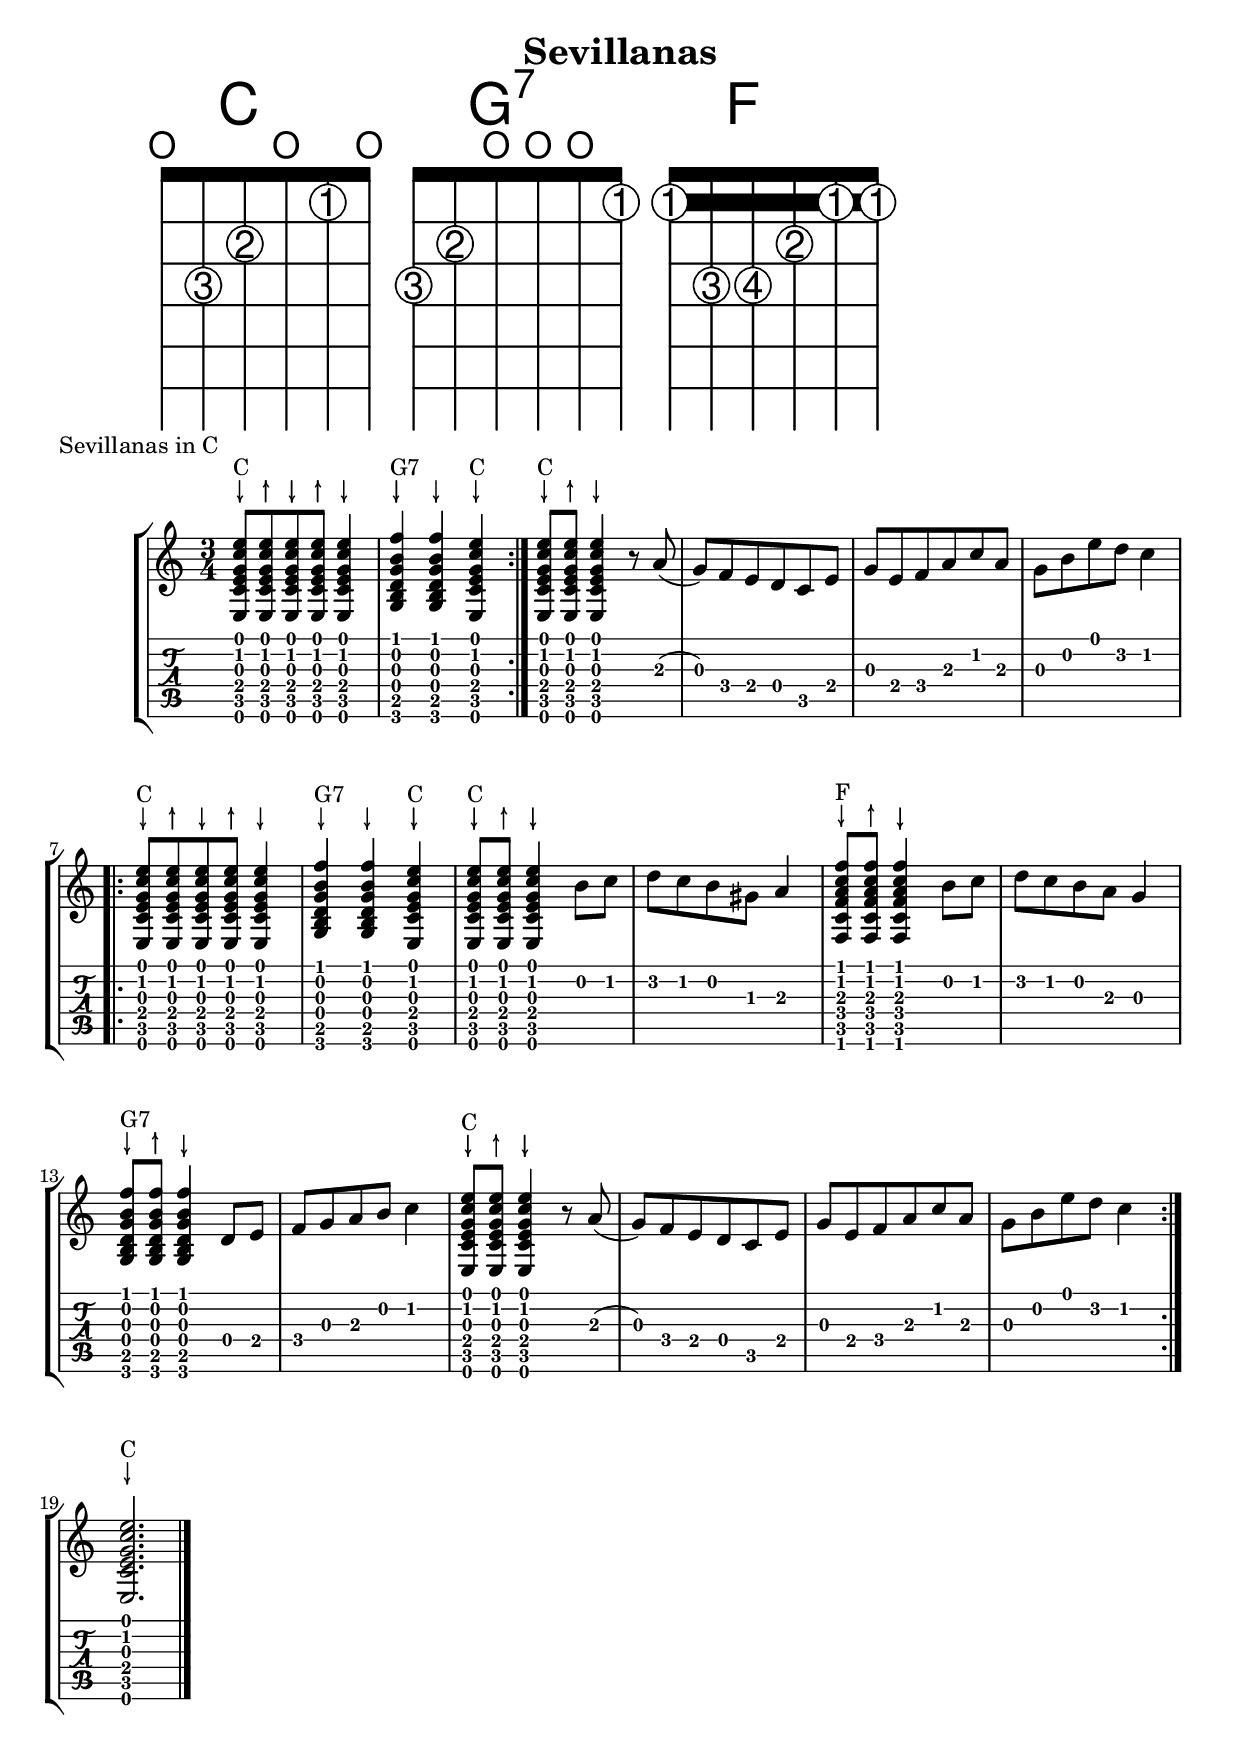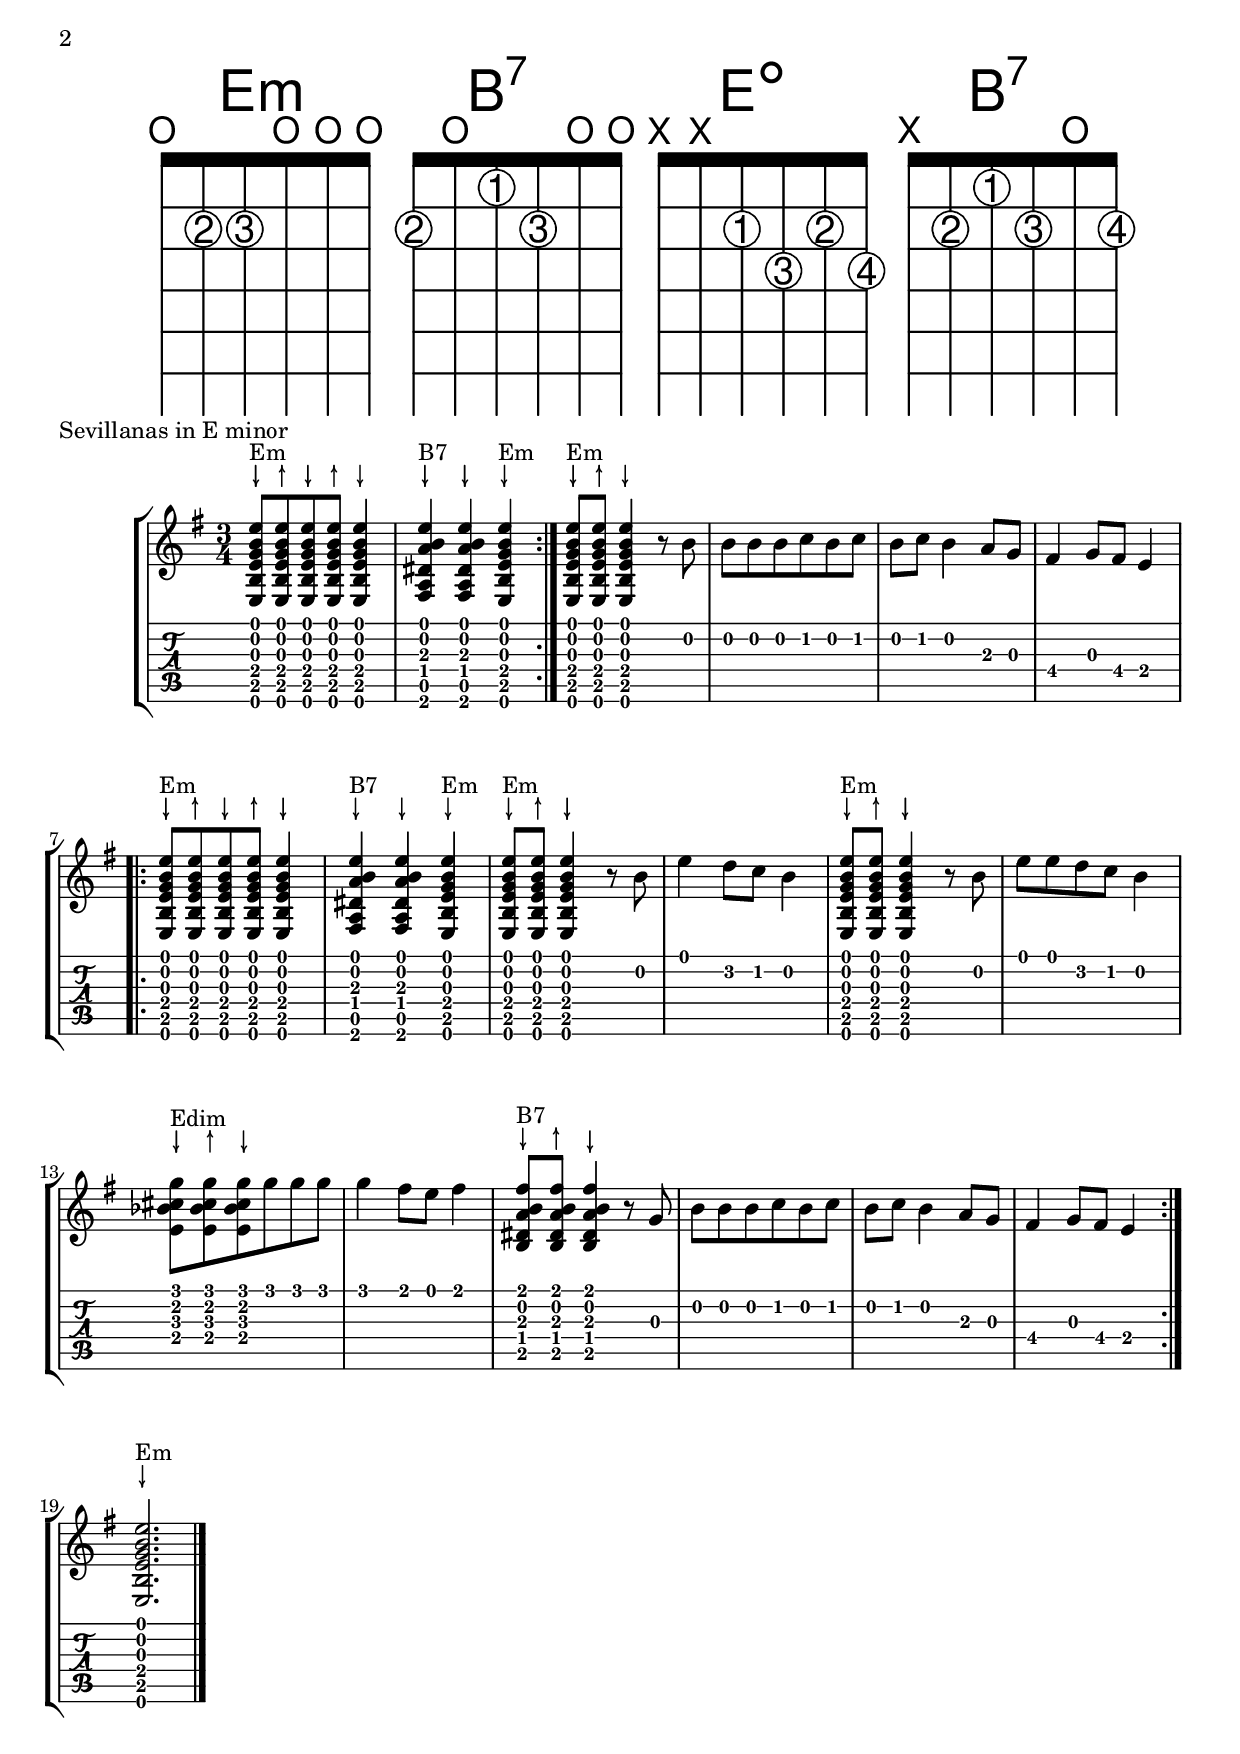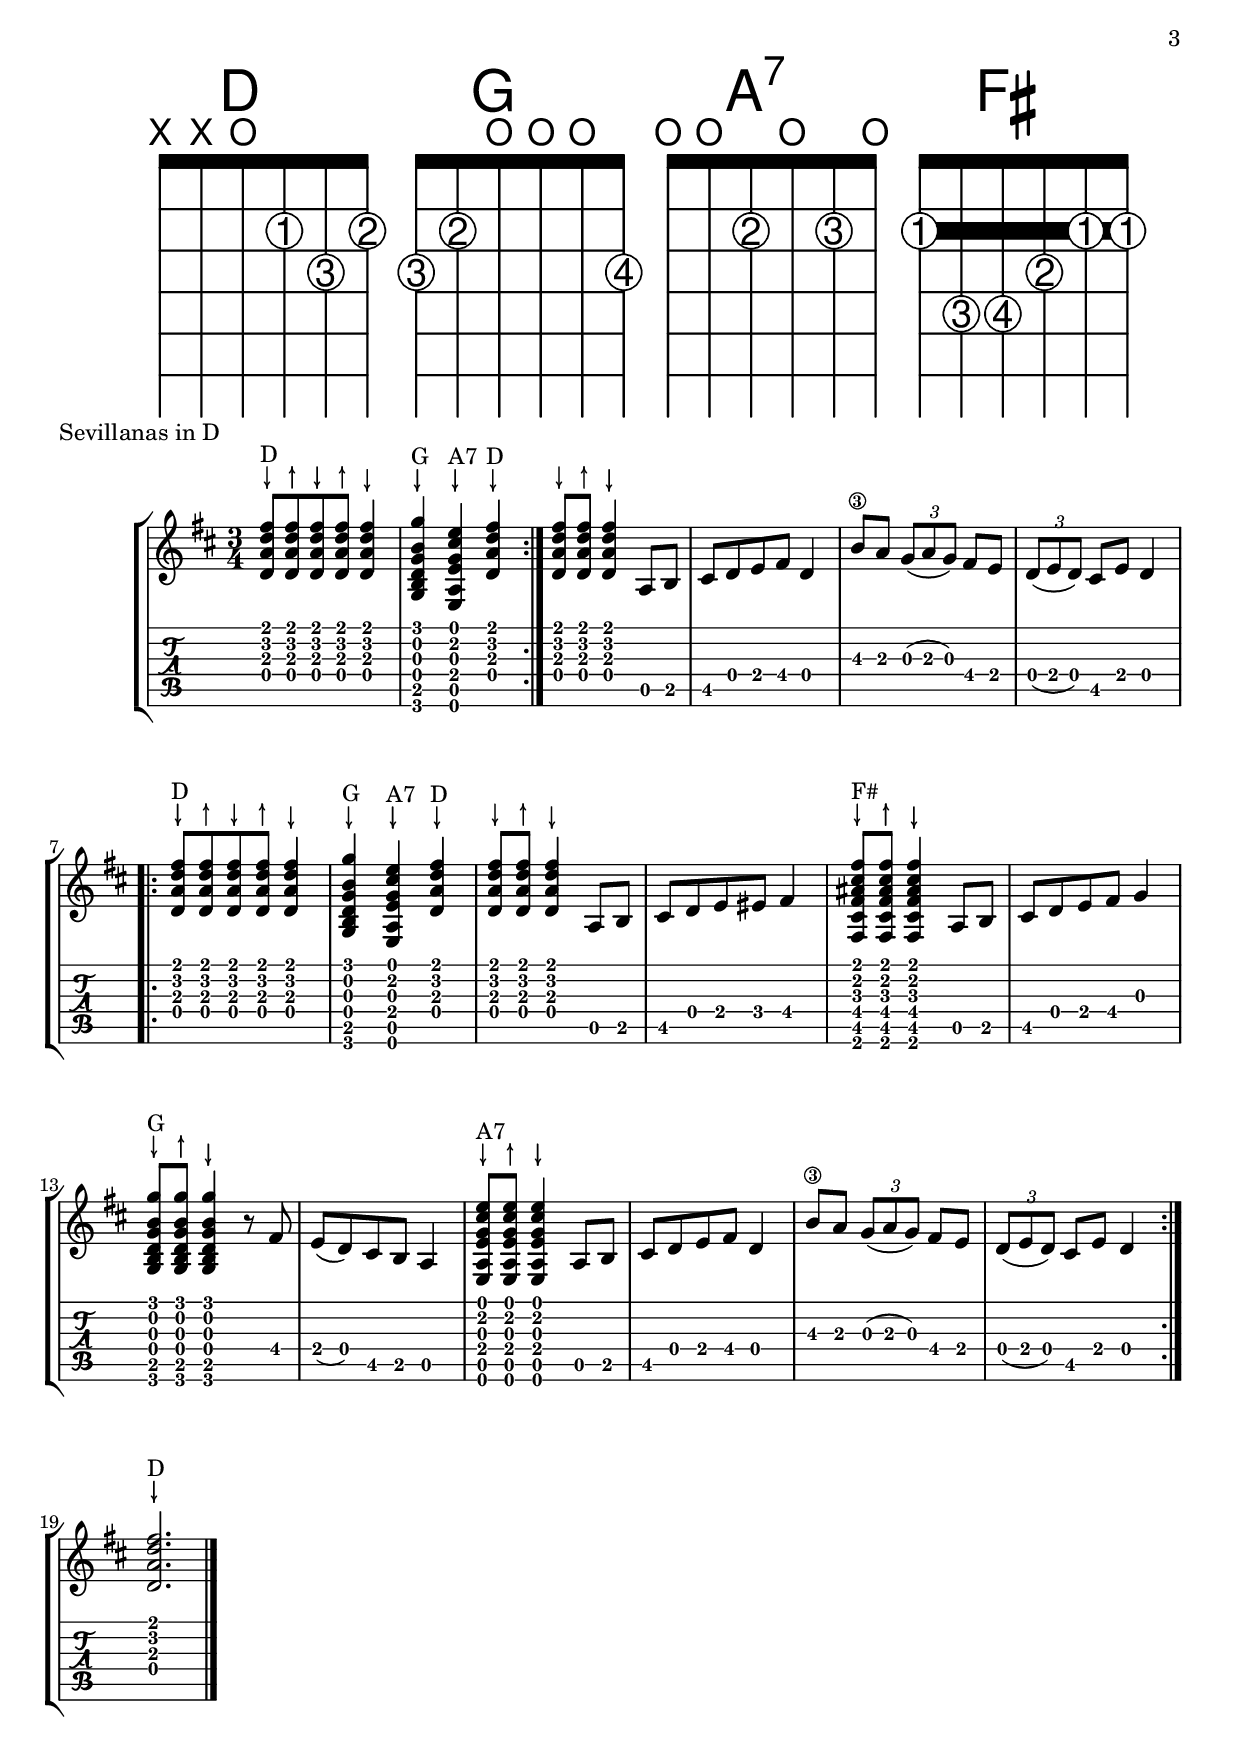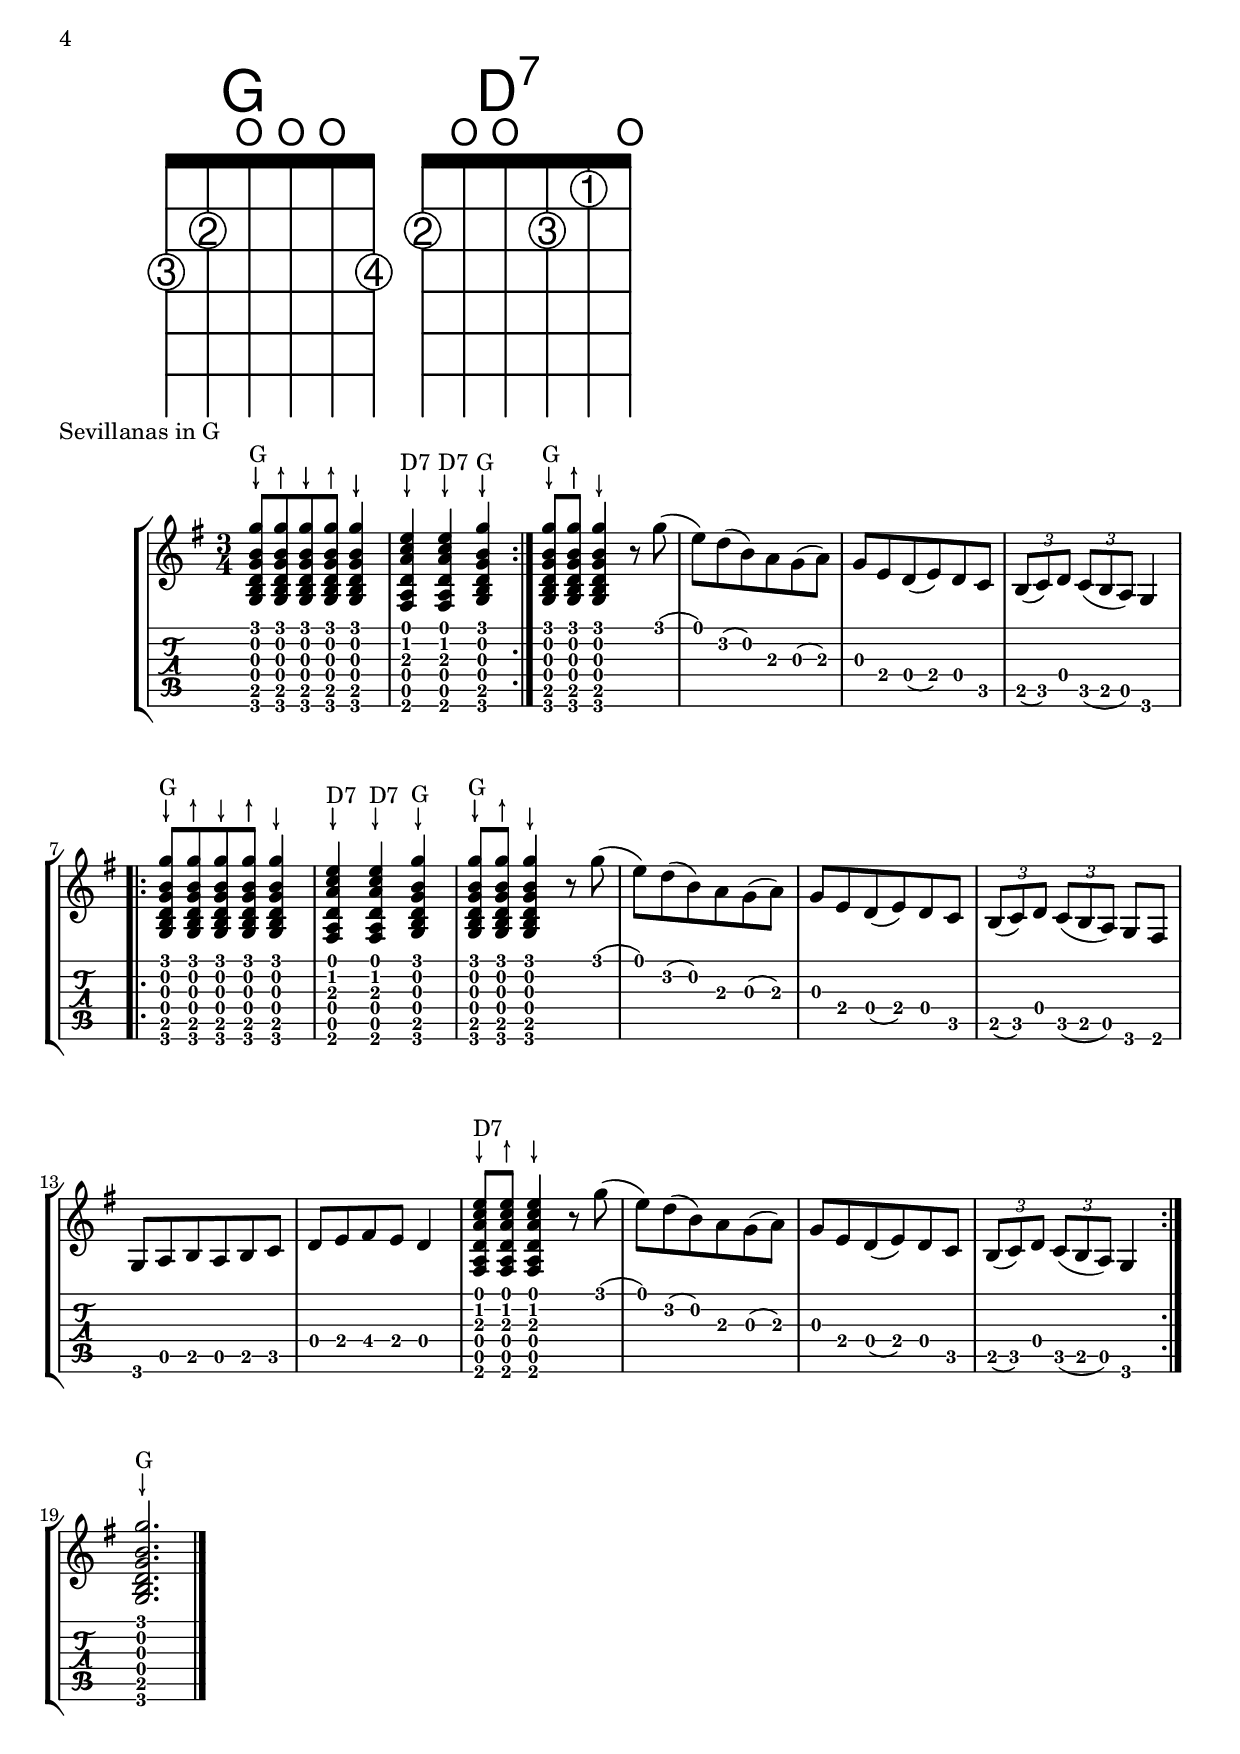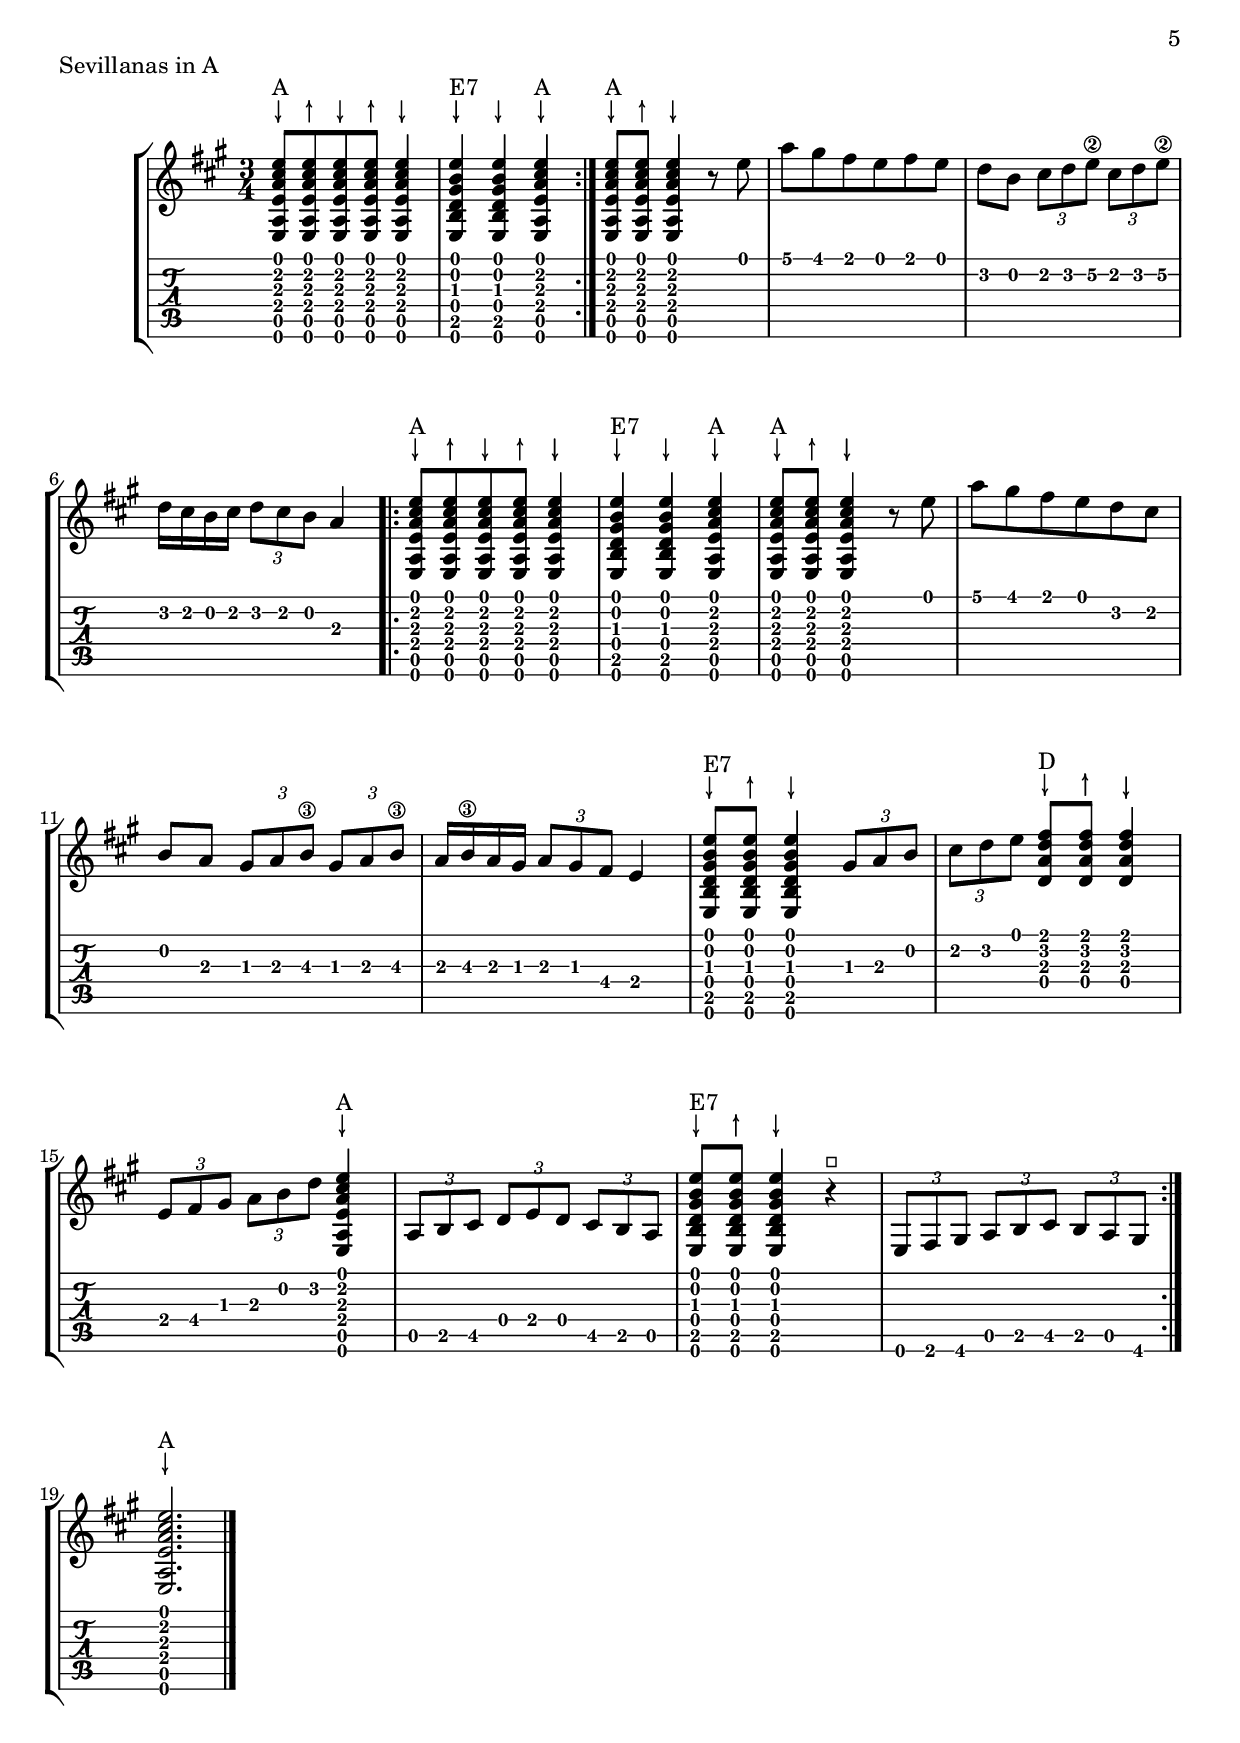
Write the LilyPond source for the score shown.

\version "2.24.1"
\header {
  title = "Sevillanas"
  composer = ""
  arranger = ""
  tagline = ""
}

\include "common.ly"

#(define custom-fretboard-table-C (make-fretboard-table))
\storePredefinedDiagram #custom-fretboard-table-C
  \chordmode{c}
  #guitar-tuning
  #'(
      (open 6)
      (place-fret 5 3 3)
      (place-fret 4 2 2)
      (open 3)
      (place-fret 2 1 1)
      (open 1))

#(define custom-fretboard-table-G7 (make-fretboard-table))
\storePredefinedDiagram #custom-fretboard-table-G7
  \chordmode{g:7}
  #guitar-tuning
  #'(
      (place-fret 6 3 3)
      (place-fret 5 2 2)
      (open 4)
      (open 3)
      (open 2)
      (place-fret 1 1 1))

#(define custom-fretboard-table-F (make-fretboard-table))
\storePredefinedDiagram #custom-fretboard-table-F
  \chordmode{f}
  #guitar-tuning
  #'(
      (barre 1 6 1)
      (place-fret 6 1 1)
      (place-fret 5 3 3)
      (place-fret 4 3 4)
      (place-fret 3 2 2)
      (place-fret 2 1 1)
      (place-fret 1 1 1))

#(define custom-fretboard-table-Em (make-fretboard-table))
\storePredefinedDiagram #custom-fretboard-table-Em
  \chordmode{e:m}
  #guitar-tuning
  #'(
      (open 6)
      (place-fret 5 2 2)
      (place-fret 4 2 3)
      (open 3)
      (open 2)
      (open 1))

#(define custom-fretboard-table-B7 (make-fretboard-table))
\storePredefinedDiagram #custom-fretboard-table-B7
  \chordmode{b:7}
  #guitar-tuning
  #'(
      
      (place-fret 6 2 2)
      (open 5)
      (place-fret 4 1 1)
      (place-fret 3 2 3)
      (open 2)
      (open 1))

#(define custom-fretboard-table-Edim (make-fretboard-table))
\storePredefinedDiagram #custom-fretboard-table-Edim
  \chordmode{e:dim}
  #guitar-tuning
  #'(
      
      (mute 6)
      (mute 5)
      (place-fret 4 2 1)
      (place-fret 3 3 3)
      (place-fret 2 2 2)
      (place-fret 1 3 4))

#(define custom-fretboard-table-B7v2 (make-fretboard-table))
\storePredefinedDiagram #custom-fretboard-table-B7v2
  \chordmode{b:7}
  #guitar-tuning
  #'(
      
      (mute 6)
      (place-fret 5 2 2)
      (place-fret 4 1 1)
      (place-fret 3 2 3)
      (open 2)
      (place-fret 1 2 4))

#(define custom-fretboard-table-D (make-fretboard-table))
\storePredefinedDiagram #custom-fretboard-table-D
  \chordmode{d}
  #guitar-tuning
  #'(
      
      (mute 6)
      (mute 5)
      (open 4)
      (place-fret 3 2 1)
      (place-fret 2 3 3)
      (place-fret 1 2 2))

#(define custom-fretboard-table-G (make-fretboard-table))
\storePredefinedDiagram #custom-fretboard-table-G
  \chordmode{g}
  #guitar-tuning
  #'(
      (place-fret 6 3 3)
      (place-fret 5 2 2)
      (open 4)
      (open 3)
      (open 2)
      (place-fret 1 3 4))

#(define custom-fretboard-table-A7 (make-fretboard-table))
\storePredefinedDiagram #custom-fretboard-table-A7
  \chordmode{a:7}
  #guitar-tuning
  #'(
      (open 6)
      (open 5)
      (place-fret 4 2 2)
      (open 3)
      (place-fret 2 2 3)
      (open 1))

#(define custom-fretboard-table-Fsharp (make-fretboard-table))
\storePredefinedDiagram #custom-fretboard-table-Fsharp
  \chordmode{fis}
  #guitar-tuning
  #'(
      (barre 1 6 2)
      (place-fret 6 2 1)
      (place-fret 5 4 3)
      (place-fret 4 4 4)
      (place-fret 3 3 2)
      (place-fret 2 2 1)
      (place-fret 1 2 1))

#(define custom-fretboard-table-D7 (make-fretboard-table))
\storePredefinedDiagram #custom-fretboard-table-D7
  \chordmode{d:7}
  #guitar-tuning
  #'(
      
      (place-fret 6 2 2)
      (open 5)
      (open 4)
      (place-fret 3 2 3)
      (place-fret 2 1 1)
      (open 1))

in_c={
  \key c \major
  \time 3/4
  
  \set strokeFingerOrientations = #'(up)
  
  \repeat volta 2 {
    <e c' e' g' c'' e''\RHd>8^"C" <e c' e' g' c'' e''\RHu> <e c' e' g' c'' e''\RHd><e c' e' g' c'' e''\RHu> <e c' e' g' c'' e''\RHd>4 |
    <g b d' g' b' f''\RHd>4^"G7" <g b d' g' b' f''\RHd> <e c' e' g' c'' e''\RHd>^"C" |
  }
  <e c' e' g' c'' e''\RHd>8^"C" <e c' e' g' c'' e''\RHu>8 <e c' e' g' c'' e''\RHd>4 r8 a'( |
  g'8) f' e' d' c' e' | g'8 e' f' a' c'' a' | g'8 b' e'' d'' c''4 |
  
  \repeat volta 3 {
    <e c' e' g' c'' e''\RHd>8^"C" <e c' e' g' c'' e''\RHu> <e c' e' g' c'' e''\RHd><e c' e' g' c'' e''\RHu> <e c' e' g' c'' e''\RHd>4 |
    <g b d' g' b' f''\RHd>4^"G7" <g b d' g' b' f''\RHd> <e c' e' g' c'' e''\RHd>^"C" |
    <e c' e' g' c'' e''\RHd>8^"C" <e c' e' g' c'' e''\RHu>8 <e c' e' g' c'' e''\RHd>4 b'8 c'' |
    d''8 c'' b' gis' a'4 |
    
    <f c' f' a' c'' f''\RHd>8^"F" <f c' f' a' c'' f''\RHu>8 <f c' f' a' c'' f''\RHd>4 b'8 c'' |
    d''8 c'' b' a' g'4 |
    <g b d' g' b' f''\RHd>8^"G7" <g b d' g' b' f''\RHu>8 <g b d' g' b' f''\RHd>4 d'8 e' |
    f'8 g' a' b' c''4 |
    
    <e c' e' g' c'' e''\RHd>8^"C" <e c' e' g' c'' e''\RHu>8 <e c' e' g' c'' e''\RHd>4 r8 a'( |
    g'8) f' e' d' c' e' | g'8 e' f' a' c'' a' | g'8 b' e'' d'' c''4 |
  }
   <e c' e' g' c'' e''\RHd>2.^"C" \bar "|."
}

in_em={
  \key e \minor
  \time 3/4
  
  \set strokeFingerOrientations = #'(up)
  
  \repeat volta 2 {
    <e b e' g' b' e''\RHd>8^"Em" <e b e' g' b' e''\RHu>8 <e b e' g' b' e''\RHd>8 <e b e' g' b' e''\RHu>8 <e b e' g' b' e''\RHd>4 |
    <fis a dis' a' b' e''\RHd>4^"B7" <fis a dis' a' b' e''\RHd>4 <e b e' g' b' e''\RHd>^"Em" |
  }
  <e b e' g' b' e''\RHd>8^"Em" <e b e' g' b' e''\RHu>8 <e b e' g' b' e''\RHd>4 r8 b' |
  b'8 b' b' c'' b' c'' | b' c'' b'4 a'8 g' | fis'4 g'8 fis' e'4 |
  
  \repeat volta 3 {
     
    <e b e' g' b' e''\RHd>8^"Em" <e b e' g' b' e''\RHu>8 <e b e' g' b' e''\RHd>8 <e b e' g' b' e''\RHu>8 <e b e' g' b' e''\RHd>4 |
    <fis a dis' a' b' e''\RHd>4^"B7" <fis a dis' a' b' e''\RHd>4 <e b e' g' b' e''\RHd>^"Em" |
    <e b e' g' b' e''\RHd>8^"Em" <e b e' g' b' e''\RHu>8 <e b e' g' b' e''\RHd>4 r8 b' |
    e''4 d''8 c'' b'4 |
    <e b e' g' b' e''\RHd>8^"Em" <e b e' g' b' e''\RHu>8 <e b e' g' b' e''\RHd>4 r8 b' |
    e''8 e'' d'' c'' b'4 |
    <e' bes' cis'' g''\RHd>8^"Edim" <e' bes' cis'' g''\RHu>8 <e' bes' cis'' g''\RHd>8 g'' g'' g'' |
    g''4 fis''8 e'' fis''4 |
    <b dis' a' b' fis''\RHd>8^"B7" <b dis' a' b' fis''\RHu>8 <b dis' a' b' fis''\RHd>4 r8 g' |
    b'8 b' b' c'' b' c'' b' c'' b'4 a'8 g' |
    fis'4 g'8 fis' e'4 |
  }
  <e b e' g' b' e''\RHd>2.^"Em"  \bar "|."
}

in_d={
  \key d \major
  \time 3/4
  
  \set strokeFingerOrientations = #'(up)
  
  \repeat volta 2 {
    <d' a' d'' fis''\RHd>8^"D" <d' a' d'' fis''\RHu>8 <d' a' d'' fis''\RHd>8 <d' a' d'' fis''\RHu>8 <d' a' d'' fis''\RHd>4 |
    <g b d' g' b' g''\RHd>4^"G" <e a e' g' cis'' e''\RHd>4^"A7" <d' a' d'' fis''\RHd>4^"D"
  }
  <d' a' d'' fis''\RHd>8 <d' a' d'' fis''\RHu>8 <d' a' d'' fis''\RHd>4 a8 b |
  cis'8 d' e' fis' d'4 | b'8\3 a' \tuplet 3/2 {g'8( a' g')} fis'8 e' |
  \tuplet 3/2 {d'8( e' d')} cis'8 e' d'4 |
  
  \repeat volta 3 {
    <d' a' d'' fis''\RHd>8^"D" <d' a' d'' fis''\RHu>8 <d' a' d'' fis''\RHd>8 <d' a' d'' fis''\RHu>8 <d' a' d'' fis''\RHd>4 |
    <g b d' g' b' g''\RHd>4^"G" <e a e' g' cis'' e''\RHd>4^"A7" <d' a' d'' fis''\RHd>4^"D"
    <d' a' d'' fis''\RHd>8 <d' a' d'' fis''\RHu>8 <d' a' d'' fis''\RHd>4 a8 b |
    cis'8 d' e' eis' fis'4 |
    <fis cis' fis' ais' cis'' fis''\RHd>8^"F#" <fis cis' fis' ais' cis'' fis''\RHu>8 <fis cis' fis' ais' cis'' fis''\RHd>4 a8 b |
    cis'8 d' e' fis' g'4 |
    <g b d' g' b' g''\RHd>8^"G" <g b d' g' b' g''\RHu> <g b d' g' b' g''\RHd>4 r8 fis' |
    e'( d') cis' b a4 |
    <e a e' g' cis'' e''\RHd>8^"A7" <e a e' g' cis'' e''\RHu> <e a e' g' cis'' e''\RHd>4 a8 b |
    cis'8 d' e' fis' d'4 |
    b'8\3 a' \tuplet 3/2 {g'8( a' g')} fis' e' |
    \tuplet 3/2 {d'8( e' d')} cis'8 e' d'4 |
  }
  \break
  <d' a' d'' fis''\RHd>2.^"D" \bar "|."
}

in_g={
  \key g \major
  \time 3/4
  
  \set strokeFingerOrientations = #'(up)
  
  \repeat volta 2 {
    <g b d' g' b' g''\RHd>8^"G" <g b d' g' b' g''\RHu>8 <g b d' g' b' g''\RHd> <g b d' g' b' g''\RHu>8 <g b d' g' b' g''\RHd>4
    <fis a d' a' c'' e''\RHd>4^"D7" <fis a d' a' c'' e''\RHd>4^"D7" <g b d' g' b' g''\RHd>4^"G" |
  }
  <g b d' g' b' g''\RHd>8^"G" <g b d' g' b' g''\RHu>8 <g b d' g' b' g''\RHd>4 r8 g''( |
  e''8) d''( b') a' g'( a') |
  g'8 e' d'( e') d' c' |
  \tuplet 3/2 {b8( c') d'} \tuplet 3/2 {c'8( b a)} g4 |
  
  \repeat volta 3 {
    <g b d' g' b' g''\RHd>8^"G" <g b d' g' b' g''\RHu>8 <g b d' g' b' g''\RHd> <g b d' g' b' g''\RHu>8 <g b d' g' b' g''\RHd>4
    <fis a d' a' c'' e''\RHd>4^"D7" <fis a d' a' c'' e''\RHd>4^"D7" <g b d' g' b' g''\RHd>4^"G" |
    <g b d' g' b' g''\RHd>8^"G" <g b d' g' b' g''\RHu>8 <g b d' g' b' g''\RHd>4 r8 g''( |
    e''8) d''( b') a' g'( a') |
    g'8 e' d'( e') d' c' |
    \tuplet 3/2 {b8( c') d'} \tuplet 3/2 {c'8( b a)} g8 fis |
    g8 a b a b c' |
    d'8 e' fis' e' d'4 |
    <fis a d' a' c'' e''\RHd>8^"D7" <fis a d' a' c'' e''\RHu>8 <fis a d' a' c'' e''\RHd>4 r8 g''( |
    e''8) d''( b') a' g'( a') |
    g'8 e' d'( e') d' c' |
    \tuplet 3/2 {b8( c') d'} \tuplet 3/2 {c'8( b a)} g4 |
  }
  \break
  <g b d' g' b' g''\RHd>2.^"G" \bar "|."
}

in_a={
  \key a \major
  \time 3/4
  \set strokeFingerOrientations = #'(up)
  
  \repeat volta 2 {
    <e a e' a' cis'' e''\RHd>8^"A" <e a e' a' cis'' e''\RHu>8 <e a e' a' cis'' e''\RHd> <e a e' a' cis'' e''\RHu>8 <e a e' a' cis'' e''\RHd>4
    <e b d' gis' b' e''\RHd>4^"E7" <e b d' gis' b' e''\RHd>4 <e a e' a' cis'' e''\RHd>4^"A" |
  }
  <e a e' a' cis'' e''\RHd>8^"A" <e a e' a' cis'' e''\RHu>8 <e a e' a' cis'' e''\RHd>4 r8 e''8 |
  a''8 gis'' fis'' e'' fis'' e'' | d'' b' \tuplet 3/2 {cis''8 d'' e''\2} \tuplet 3/2 {cis''8 d'' e''\2} |
  d''16 cis'' b' cis'' \tuplet 3/2 {d''8 cis'' b'} a'4 |

  \repeat volta 3 {
    <e a e' a' cis'' e''\RHd>8^"A" <e a e' a' cis'' e''\RHu>8 <e a e' a' cis'' e''\RHd> <e a e' a' cis'' e''\RHu>8 <e a e' a' cis'' e''\RHd>4
    <e b d' gis' b' e''\RHd>4^"E7" <e b d' gis' b' e''\RHd>4 <e a e' a' cis'' e''\RHd>4^"A" |
    <e a e' a' cis'' e''\RHd>8^"A" <e a e' a' cis'' e''\RHu>8 <e a e' a' cis'' e''\RHd>4 r8 e''8 |
    
    a''8 gis'' fis'' e'' d'' cis'' |
    b' a' \tuplet 3/2 {gis' a' b'\3} \tuplet 3/2 {gis' a' b'\3} |
    a'16 b'\3 a' gis' \tuplet 3/2 {a'8 gis' fis'} e'4 |
    <e b d' gis' b' e''\RHd>8^"E7" <e b d' gis' b' e''\RHu>8 <e b d' gis' b' e''\RHd>4 \tuplet 3/2 {gis'8 a' b'} |
    \tuplet 3/2 {cis''8 d'' e''} <d' a' d'' fis''\RHd>8^"D" <d' a' d'' fis''\RHu>8 <d' a' d'' fis''\RHd>4 |
    \tuplet 3/2 {e'8 fis' gis'} \tuplet 3/2 {a' b' d''} <e a e' a' cis'' e''\RHd>4^"A" |
    \tuplet 3/2 {a8 b cis'} \tuplet 3/2 {d'8 e' d'} \tuplet 3/2 {cis'8 b a}
    <e b d' gis' b' e''\RHd>8^"E7" <e b d' gis' b' e''\RHu>8 <e b d' gis' b' e''\RHd>4 r4^\golpe |
    \tuplet 3/2 {e8 fis gis} \tuplet 3/2 {a8 b cis'} \tuplet 3/2 {b8 a gis} |
  }
  \break
  <e a e' a' cis'' e''\RHd>2.^"A" \bar "|."
}

\score {
  <<
    \new ChordNames {
      \override ChordName.font-size = #8
      \chordmode {
        \set predefinedDiagramTable = #custom-fretboard-table-C
        c
      }
      \chordmode {
        \set predefinedDiagramTable = #custom-fretboard-table-G7
        \set majorSevenSymbol = \markup { "7" }
        g:maj7
      }
      \chordmode {
        \set predefinedDiagramTable = #custom-fretboard-table-F
        f
      }
    }
    \new FretBoards {
      \override FretBoard.size = 4
      \override FretBoard.fret-diagram-details.finger-code = #'in-dot
      \override FretBoard.fret-diagram-details.dot-color = #'white
      \override FretBoard.fret-diagram-details.barre-type = #'straight
      \override FretBoard.fret-diagram-details.number-type = #'roman-upper
      \override FretBoard.fret-diagram-details.top-fret-thickness = 7
      \override FretBoard.fret-diagram-details.fret-count = 5
      \chordmode {
        \set predefinedDiagramTable = #custom-fretboard-table-C
        c
      }
      \chordmode {
        \set predefinedDiagramTable = #custom-fretboard-table-G7
        g:7
      }
      \chordmode {
        \set predefinedDiagramTable = #custom-fretboard-table-F
        f
      }
    }
  >>
}
\score {
  \header {
    piece = "Sevillanas in C"
  }
  \new StaffGroup <<
    <<
      \context Staff \with {
        \consists "Span_arpeggio_engraver"
        connectArpeggios = ##t
      } {    
        \in_c
      }
      \context TabStaff {
        \set Staff.stringTunings = \stringTuning <e a d' g' b' e''>
        
        \in_c
      }
    >>
  >>
}

\pageBreak


\score {
  <<
    \new ChordNames {
      \override ChordName.font-size = #8
      \chordmode {
        \set predefinedDiagramTable = #custom-fretboard-table-Em
        e:m
      }
      \chordmode {
        \set predefinedDiagramTable = #custom-fretboard-table-B7
        \set majorSevenSymbol = \markup { "7" }
        b:7
      }
      \chordmode {
        \set predefinedDiagramTable = #custom-fretboard-table-Edim
        e:dim
      }
      \chordmode {
        \set predefinedDiagramTable = #custom-fretboard-table-B7v2
        b:7
      }
    }
    \new FretBoards {
      \override FretBoard.size = 4
      \override FretBoard.fret-diagram-details.finger-code = #'in-dot
      \override FretBoard.fret-diagram-details.dot-color = #'white
      \override FretBoard.fret-diagram-details.barre-type = #'straight
      \override FretBoard.fret-diagram-details.number-type = #'roman-upper
      \override FretBoard.fret-diagram-details.top-fret-thickness = 7
      \override FretBoard.fret-diagram-details.fret-count = 5
      \chordmode {
        \set predefinedDiagramTable = #custom-fretboard-table-Em
        e:m
      }
      \chordmode {
        \set predefinedDiagramTable = #custom-fretboard-table-B7
        \set majorSevenSymbol = \markup { "7" }
        b:7
      }
      \chordmode {
        \set predefinedDiagramTable = #custom-fretboard-table-Edim
        e:dim
      }
      \chordmode {
        \set predefinedDiagramTable = #custom-fretboard-table-B7v2
        b:7
      }
    }
  >>
}
\score {
  \header {
    piece = "Sevillanas in E minor"
  }
  \new StaffGroup <<
    <<
      \context Staff \with {
        \consists "Span_arpeggio_engraver"
        connectArpeggios = ##t
      } {    
        \in_em
      }
      \context TabStaff {
        \set Staff.stringTunings = \stringTuning <e a d' g' b' e''>
        \in_em
      }
    >>
  >>
}

\pageBreak

\score {
  <<
    \new ChordNames {
      \override ChordName.font-size = #8
      \chordmode {
        \set predefinedDiagramTable = #custom-fretboard-table-D
        d
      }
      \chordmode {
        \set predefinedDiagramTable = #custom-fretboard-table-G
        g
      }
      \chordmode {
        \set predefinedDiagramTable = #custom-fretboard-table-A7
        \set majorSevenSymbol = \markup { "7" }
        a:7
      }
      \chordmode {
        \set predefinedDiagramTable = #custom-fretboard-table-Fsharp
        fis
      }
    }
    \new FretBoards {
      \override FretBoard.size = 4
      \override FretBoard.fret-diagram-details.finger-code = #'in-dot
      \override FretBoard.fret-diagram-details.dot-color = #'white
      \override FretBoard.fret-diagram-details.barre-type = #'straight
      \override FretBoard.fret-diagram-details.number-type = #'roman-upper
      \override FretBoard.fret-diagram-details.top-fret-thickness = 7
      \override FretBoard.fret-diagram-details.fret-count = 5
      \chordmode {
        \set predefinedDiagramTable = #custom-fretboard-table-D
        d
      }
      \chordmode {
        \set predefinedDiagramTable = #custom-fretboard-table-G
        g
      }
      \chordmode {
        \set predefinedDiagramTable = #custom-fretboard-table-A7
        \set majorSevenSymbol = \markup { "7" }
        a:7
      }
      \chordmode {
        \set predefinedDiagramTable = #custom-fretboard-table-Fsharp
        fis
      }
    }
  >>
}
\score {
  \header {
    piece = "Sevillanas in D"
  }
  \new StaffGroup <<
    <<
      \context Staff \with {
        \consists "Span_arpeggio_engraver"
        connectArpeggios = ##t
      } {    
        \in_d
      }
      \context TabStaff {
        \set Staff.stringTunings = \stringTuning <e a d' g' b' e''>
        \in_d
      }
    >>
  >>
}

\pageBreak

\score {
  <<
    \new ChordNames {
      \override ChordName.font-size = #8
      \chordmode {
        \set predefinedDiagramTable = #custom-fretboard-table-G
        g
      }
      \chordmode {
        \set predefinedDiagramTable = #custom-fretboard-table-D7
        d:7
      }
    }
    \new FretBoards {
      \override FretBoard.size = 4
      \override FretBoard.fret-diagram-details.finger-code = #'in-dot
      \override FretBoard.fret-diagram-details.dot-color = #'white
      \override FretBoard.fret-diagram-details.barre-type = #'straight
      \override FretBoard.fret-diagram-details.number-type = #'roman-upper
      \override FretBoard.fret-diagram-details.top-fret-thickness = 7
      \override FretBoard.fret-diagram-details.fret-count = 5
      \chordmode {
        \set predefinedDiagramTable = #custom-fretboard-table-G
        g
      }
      \chordmode {
        \set predefinedDiagramTable = #custom-fretboard-table-D7
        d:7
      }
    }
  >>
}
\score {
  \header {
    piece = "Sevillanas in G"
  }
  \new StaffGroup <<
    <<
      \context Staff \with {
        \consists "Span_arpeggio_engraver"
        connectArpeggios = ##t
      } {    
        \in_g
      }
      \context TabStaff {
        \set Staff.stringTunings = \stringTuning <e a d' g' b' e''>
        \in_g
      }
    >>
  >>
}

\pageBreak

\score {
  \header {
    piece = "Sevillanas in A"
  }
  \new StaffGroup <<
    <<
      \context Staff \with {
        \consists "Span_arpeggio_engraver"
        connectArpeggios = ##t
      } {    
        \in_a
      }
      \context TabStaff {
        \set Staff.stringTunings = \stringTuning <e a d' g' b' e''>
        \in_a
      }
    >>
  >>
}